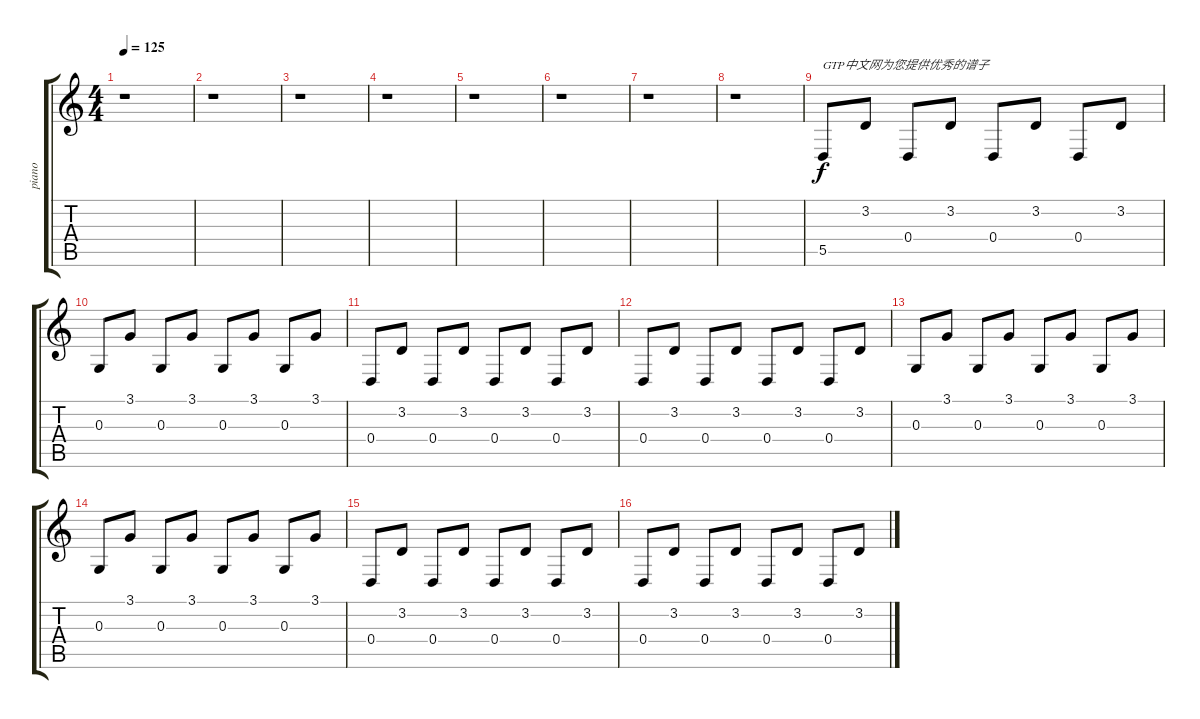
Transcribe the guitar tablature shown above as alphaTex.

\track ("piano" "piano") {instrument acousticgrandpiano}
\staff {score tabs}
\tuning (E4 B3 G3 D3 A2 E2) {hide}
\ts (4 4)
\tempo 125
\clef g2
\ks c
r.1{dy f instrument acousticgrandpiano} |
r.1 |
r.1 |
r.1 |
r.1 |
r.1 |
r.1 |
r.1 |
5.5.8{txt "GTP中文网为您提供优秀的谱子"} 3.2.8 0.4.8 3.2.8 0.4.8 3.2.8 0.4.8 3.2.8 |
0.3.8 3.1.8 0.3.8 3.1.8 0.3.8 3.1.8 0.3.8 3.1.8 |
0.4.8 3.2.8 0.4.8 3.2.8 0.4.8 3.2.8 0.4.8 3.2.8 |
0.4.8 3.2.8 0.4.8 3.2.8 0.4.8 3.2.8 0.4.8 3.2.8 |
0.3.8 3.1.8 0.3.8 3.1.8 0.3.8 3.1.8 0.3.8 3.1.8 |
0.3.8 3.1.8 0.3.8 3.1.8 0.3.8 3.1.8 0.3.8 3.1.8 |
0.4.8 3.2.8 0.4.8 3.2.8 0.4.8 3.2.8 0.4.8 3.2.8 |
0.4.8 3.2.8 0.4.8 3.2.8 0.4.8 3.2.8 0.4.8 3.2.8
